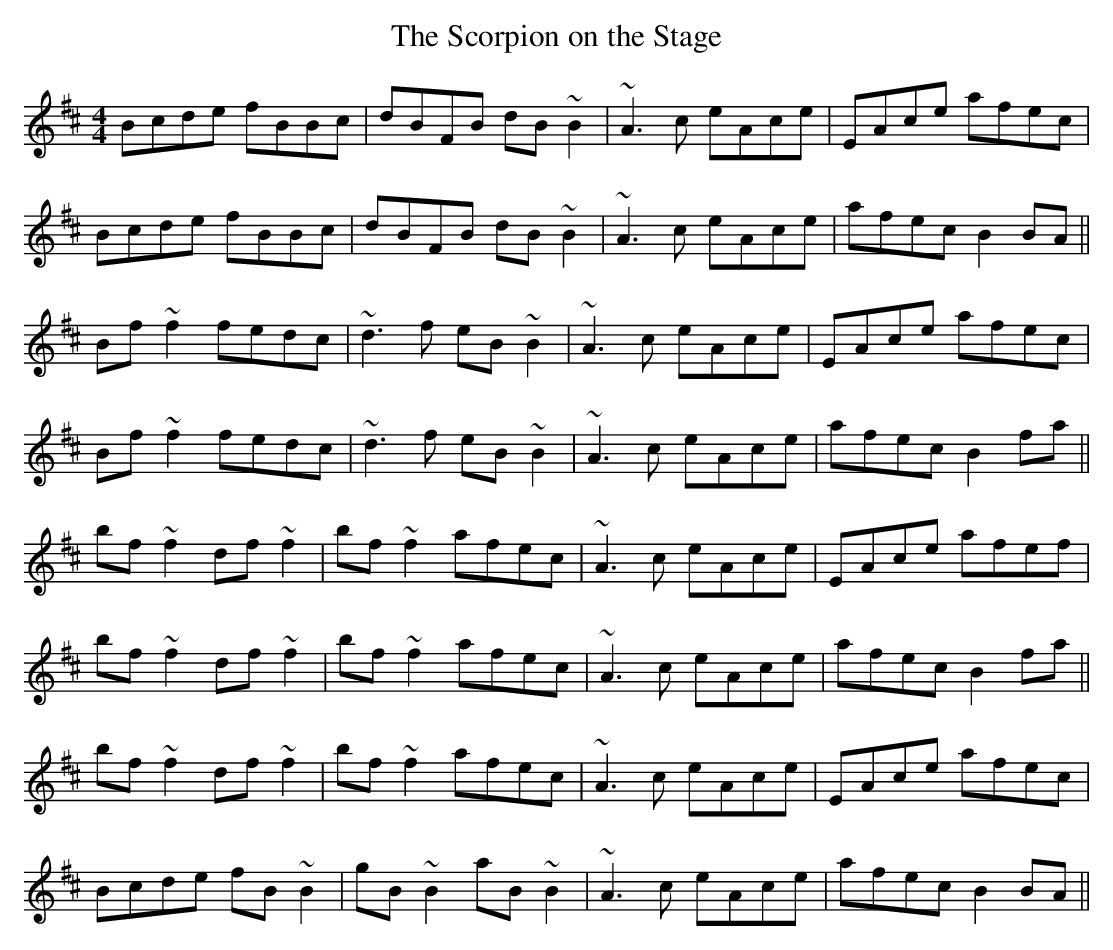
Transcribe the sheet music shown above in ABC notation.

X:1
T: The Scorpion on the Stage
M: 4/4
L: 1/8
K: Bmin
Bcde fBBc|dBFB dB~B2|~A3 c eAce|EAce afec|
Bcde fBBc|dBFB dB~B2|~A3 c eAce|afec B2 BA||
Bf~f2 fedc|~d3 f eB~B2|~A3 c eAce|EAce afec|
Bf~f2 fedc|~d3 f eB~B2|~A3 c eAce| afec B2 fa||
bf~f2 df~f2|bf~f2 afec|~A3 c eAce|EAce afef|
bf~f2 df~f2|bf~f2 afec|~A3 c eAce|afec B2 fa||
bf~f2 df~f2|bf~f2 afec|~A3 c eAce|EAce afec|
Bcde fB~B2|gB~B2 aB~B2|~A3 c eAce|afec B2 BA||
